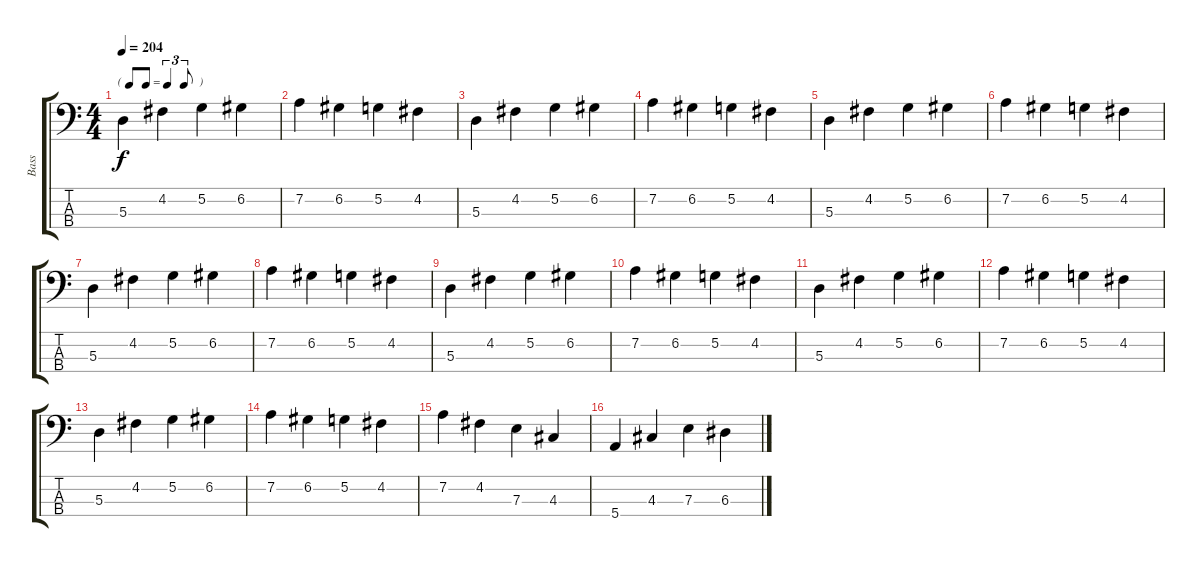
\track ("Bass" "Bass") {instrument acousticbass}
\staff {score tabs}
\tuning (G2 D2 A1 E1) {hide}
\ts (4 4)
\tf triplet8th
\tempo 204
\clef f4
\ks c
5.3.4{dy f} 4.2.4 5.2.4 6.2.4 |
7.2.4 6.2.4 5.2.4 4.2.4 |
5.3.4 4.2.4 5.2.4 6.2.4 |
7.2.4 6.2.4 5.2.4 4.2.4 |
5.3.4 4.2.4 5.2.4 6.2.4 |
7.2.4 6.2.4 5.2.4 4.2.4 |
5.3.4 4.2.4 5.2.4 6.2.4 |
7.2.4 6.2.4 5.2.4 4.2.4 |
5.3.4 4.2.4 5.2.4 6.2.4 |
7.2.4 6.2.4 5.2.4 4.2.4 |
5.3.4 4.2.4 5.2.4 6.2.4 |
7.2.4 6.2.4 5.2.4 4.2.4 |
5.3.4 4.2.4 5.2.4 6.2.4 |
7.2.4 6.2.4 5.2.4 4.2.4 |
7.2.4 4.2.4 7.3.4 4.3.4 |
5.4.4 4.3.4 7.3.4 6.3.4
